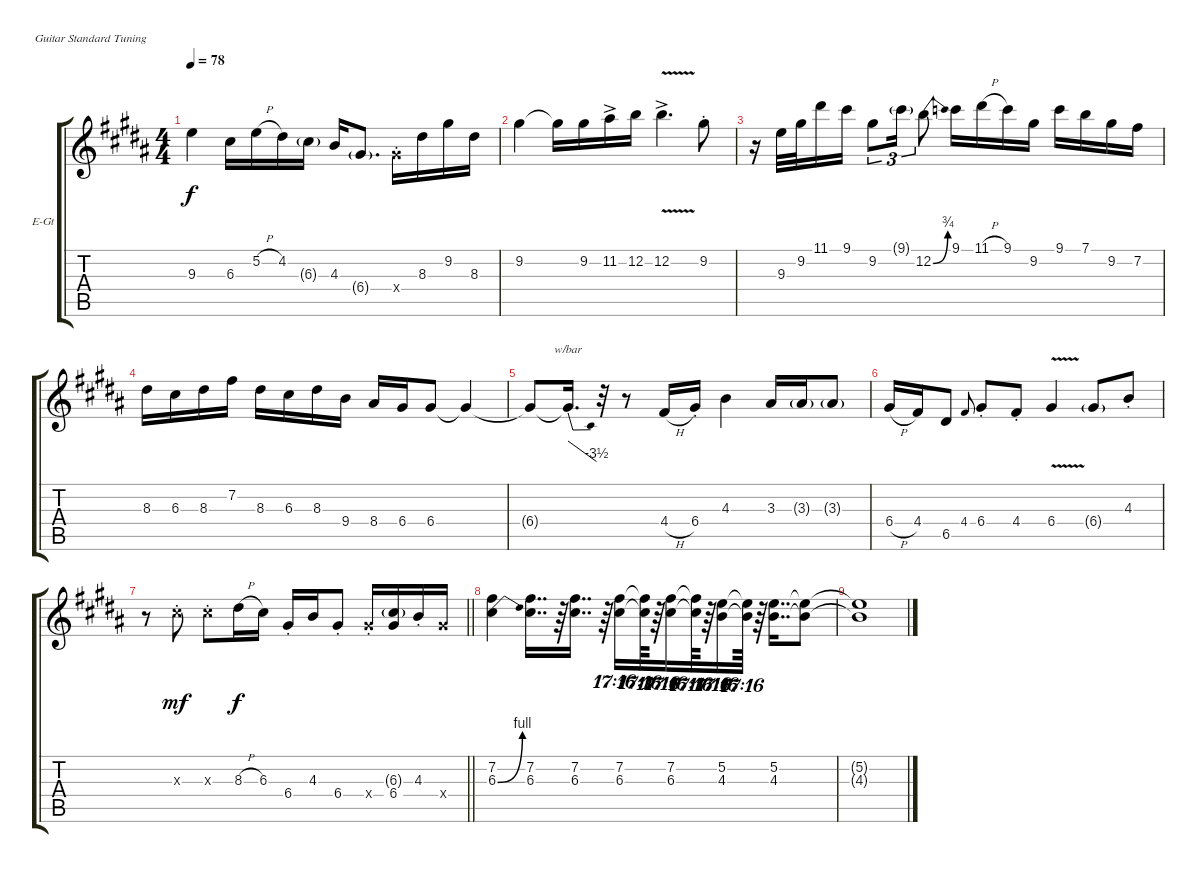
\bracketExtendMode groupsimilarinstruments
\firstSystemTrackNameOrientation horizontal
\otherSystemsTrackNameOrientation horizontal
\track ("Guitar" "E-Gt") {instrument overdrivenguitar}
\staff {score tabs}
\tuning (E4 B3 G3 D3 A2 E2)
\ts (4 4)
\tempo 78
\clef g2
\ks g#minor
9.3{t}.4{dy f} 6.3.16 5.2{h}.16 4.2.16 6.3{g}.16 4.3.16 6.4{g}.8{d} 6.4{st x}.16 8.3.16 9.2.16 8.3.16 |
9.2.4 9.2{t}.16 9.2.16 11.2{ac}.16 12.2.16 12.2{v ac}.4{d} 9.2{st}.8 |
r.16 9.3.32 9.2.32 11.1.16 9.1.16 9.2.8{tu (3 2)} 9.1{g}.16{tu (3 2)} 12.2{be (bend 12.6 0 49.199999999999996 3)}.8 9.1.16 11.1{h}.16 9.1.16 9.2.16 9.1.16 7.1.16 9.2.16 7.2.16 |
8.3.16 6.3.16 8.3.16 7.2.16 8.3.16 6.3.16 8.3.16 9.4.16 8.4.16 6.4.16 6.4.8 6.4{t}.4 |
6.4{t}.8 6.4{t}.16{d tbe (dive default 0 0 60 -14)} r.32 r.8 4.4{h}.16 6.4{st}.16 4.3.4 3.3.16 3.3{g}.16 3.3{g}.8 |
6.4{h}.16 4.4.16 6.5.8 4.4.8{gr onbeat} 6.4{st}.8 4.4{st}.8 6.4{v}.4 6.4{g}.8 4.3{st}.8 |
\barLineRight lightlight
r.8 6.3{st x}.8{dy mf} 6.3{st x}.8 8.3{h}.16{dy f} 6.3.16 6.4{st}.16 4.3.16 6.4{st}.8 6.4{st x}.16 (6.4 6.3{g}).16 4.3{st}.16 6.4{x}.16 |
(6.3{be (bend 0 0 30 4)} 7.2).4 (6.3 7.2).16{dd} r.64 (6.3 7.2).16{dd} r.64 (6.3 7.2).16{tu (17 16)} (6.3{t} 7.2{t}).64{tu (17 16)} r.64{tu (17 16)} (7.2 6.3).16{tu (17 16)} (7.2{t} 6.3{t}).64{tu (17 16)} r.64{tu (17 16)} (5.2 4.3).16{tu (17 16)} (5.2{t} 4.3{t}).64{tu (17 16)} r.64 (5.2 4.3).16{dd} (5.2{t} 4.3{t}).8 |
(5.2{t} 4.3{t}).1
